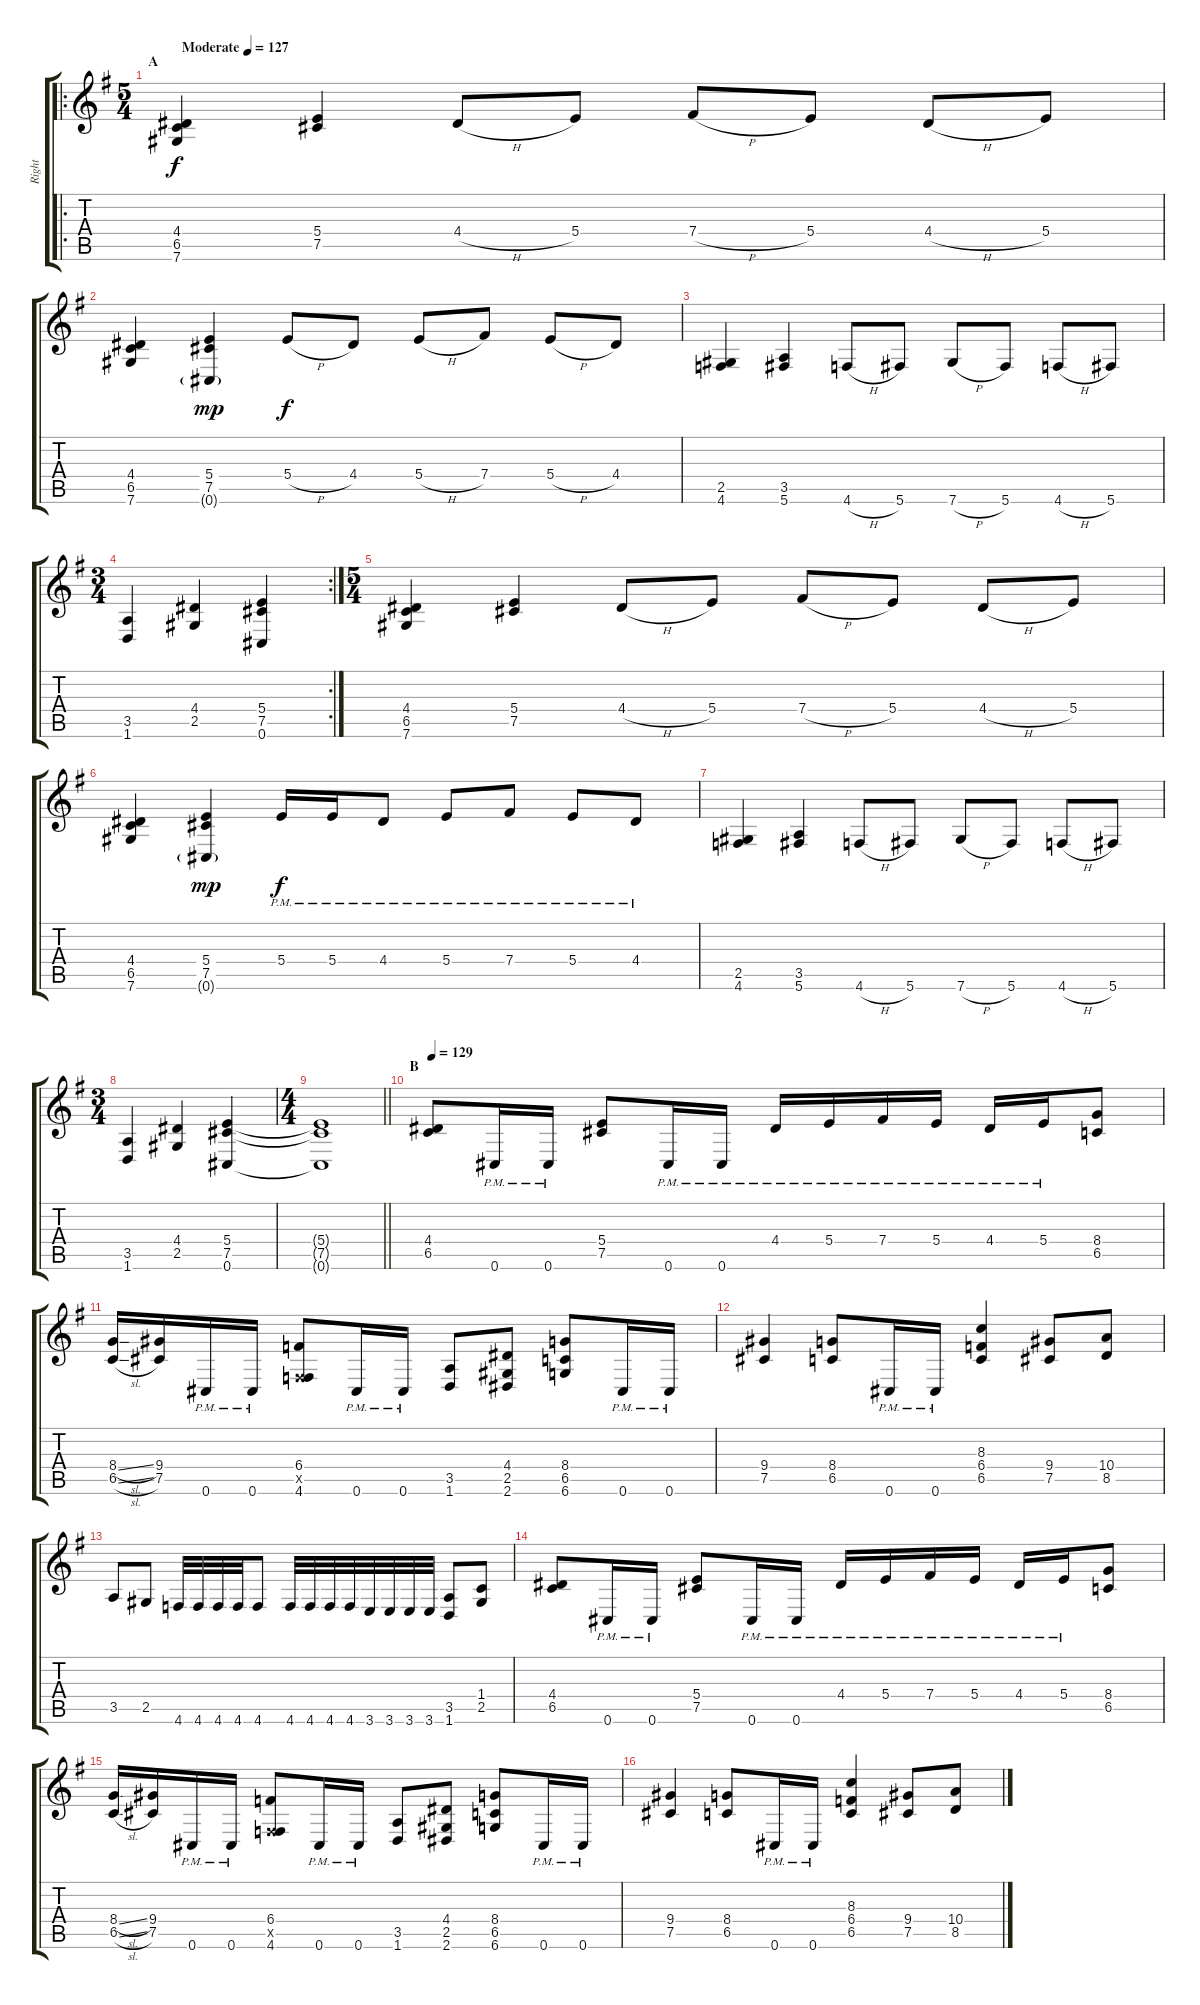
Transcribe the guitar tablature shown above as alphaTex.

\track ("Right" "Right") {instrument distortionguitar}
\staff {score tabs}
\tuning (Db4 Ab3 E3 B2 Gb2 Db2) {hide}
\ro
\ts (5 4)
\section ("" "A")
\tempo (127 "Moderate")
\clef g2
\ks eminor
(4.4 6.5 7.6).4{dy f instrument distortionguitar} (5.4 7.5).4 4.4{h}.8 5.4.8 7.4{h}.8 5.4.8 4.4{h}.8 5.4.8 |
(4.4 6.5 7.6).4 (5.4 7.5 0.6{g}).4{dy mp} 5.4{h}.8{dy f} 4.4.8 5.4{h}.8 7.4.8 5.4{h}.8 4.4.8 |
(2.5 4.6).4 (3.5 5.6).4 4.6{h}.8 5.6.8 7.6{h}.8 5.6.8 4.6{h}.8 5.6.8 |
\rc 2
\ts (3 4)
(3.5 1.6).4 (4.4 2.5).4 (5.4 7.5 0.6).4 |
\ts (5 4)
(4.4 6.5 7.6).4 (5.4 7.5).4 4.4{h}.8 5.4.8 7.4{h}.8 5.4.8 4.4{h}.8 5.4.8 |
(4.4 6.5 7.6).4 (5.4 7.5 0.6{g}).4{dy mp} 5.4{pm}.16{dy f} 5.4{pm}.16 4.4{pm}.8 5.4{pm}.8 7.4{pm}.8 5.4{pm}.8 4.4{pm}.8 |
(2.5 4.6).4 (3.5 5.6).4 4.6{h}.8 5.6.8 7.6{h}.8 5.6.8 4.6{h}.8 5.6.8 |
\ts (3 4)
(3.5 1.6).4 (4.4 2.5).4 (5.4 7.5 0.6).4 |
\ts (4 4)
\barLineRight lightlight
(5.4{t} 7.5{t} 0.6{t}).1 |
\section ("" "B")
\tempo 129
(4.4 6.5).8 0.6{pm}.16 0.6{pm}.16 (5.4 7.5).8 0.6{pm}.16 0.6{pm}.16 4.4{pm}.16 5.4{pm}.16 7.4{pm}.16 5.4{pm}.16 4.4{pm}.16 5.4{pm}.16 (8.4 6.5).8 |
(8.4{sl} 6.5{sl}).16 (9.4 7.5).16 0.6{pm}.16 0.6{pm}.16 (6.4 0.5{x} 4.6).8 0.6{pm}.16 0.6{pm}.16 (3.5 1.6).8 (4.4 2.5 2.6).8 (8.4 6.5 6.6).8 0.6{pm}.16 0.6{pm}.16 |
(9.4 7.5).4 (8.4 6.5).8 0.6{pm}.16 0.6{pm}.16 (8.3 6.4 6.5).4 (9.4 7.5).8 (10.4 8.5).8 |
3.5.8 2.5.8 4.6.32 4.6.32 4.6.32 4.6.32 4.6.8 4.6.32 4.6.32 4.6.32 4.6.32 3.6.32 3.6.32 3.6.32 3.6.32 (3.5 1.6).8 (1.4 2.5).8 |
(4.4 6.5).8 0.6{pm}.16 0.6{pm}.16 (5.4 7.5).8 0.6{pm}.16 0.6{pm}.16 4.4{pm}.16 5.4{pm}.16 7.4{pm}.16 5.4{pm}.16 4.4{pm}.16 5.4{pm}.16 (8.4 6.5).8 |
(8.4{sl} 6.5{sl}).16 (9.4 7.5).16 0.6{pm}.16 0.6{pm}.16 (6.4 0.5{x} 4.6).8 0.6{pm}.16 0.6{pm}.16 (3.5 1.6).8 (4.4 2.5 2.6).8 (8.4 6.5 6.6).8 0.6{pm}.16 0.6{pm}.16 |
(9.4 7.5).4 (8.4 6.5).8 0.6{pm}.16 0.6{pm}.16 (8.3 6.4 6.5).4 (9.4 7.5).8 (10.4 8.5).8
